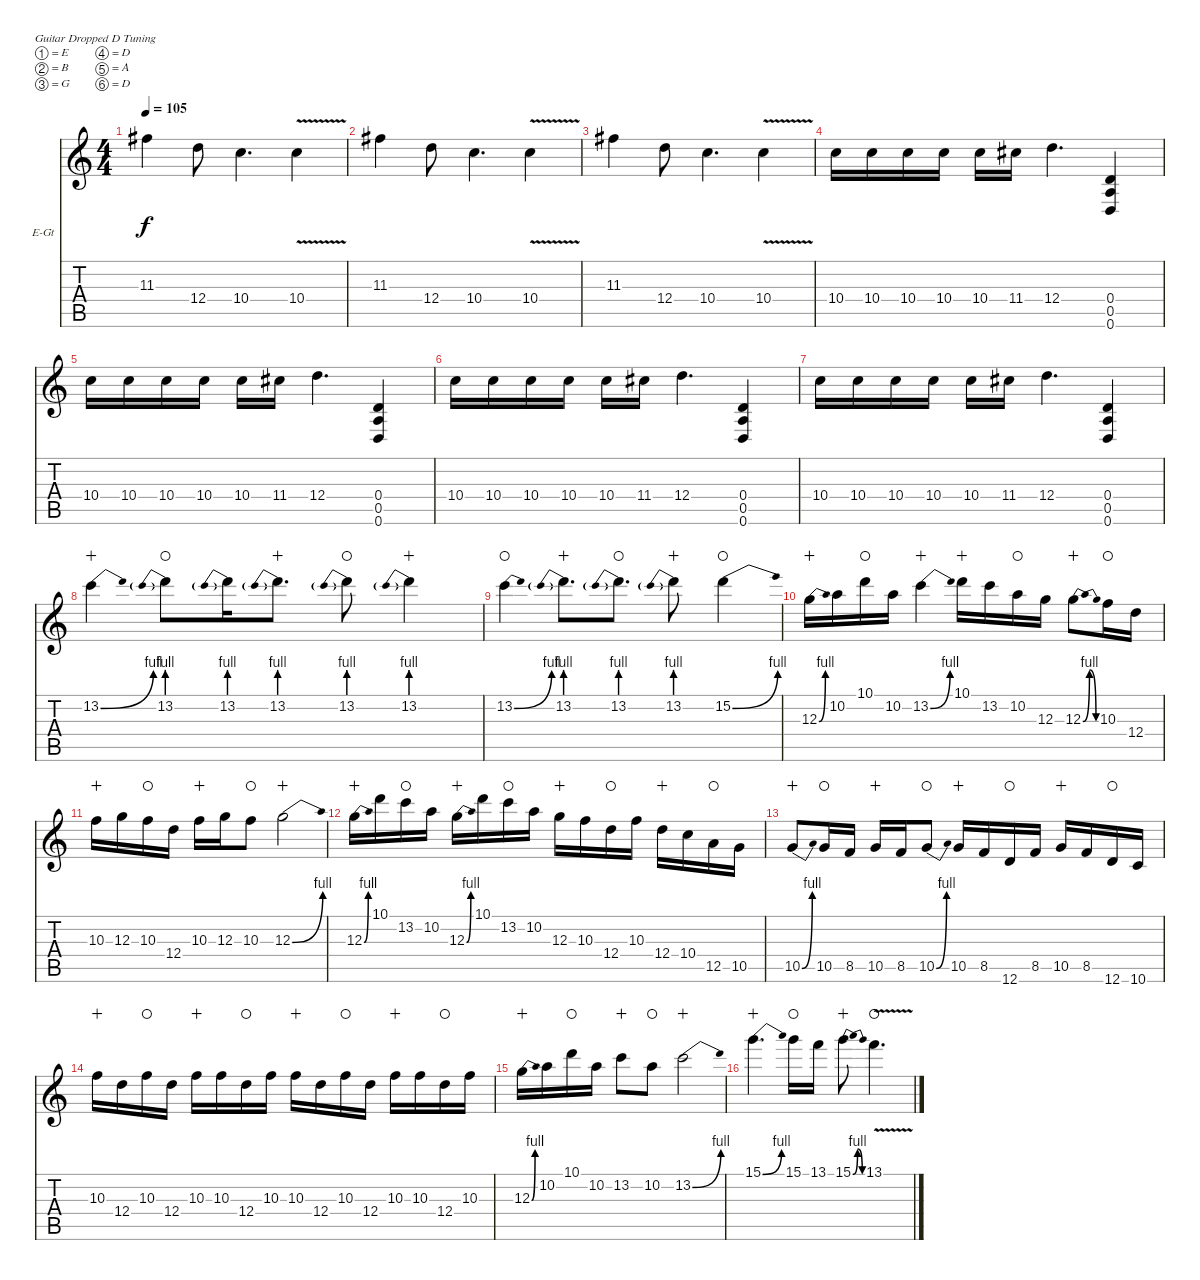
\defaultSystemsLayout 4
\bracketExtendMode nobrackets
\firstSystemTrackNameOrientation horizontal
\otherSystemsTrackNameOrientation horizontal
\track ("Mike McCready (Drop D)" "E-Gt") {instrument overdrivenguitar}
\staff {score tabs}
\tuning (E4 B3 G3 D3 A2 D2)
\ts (4 4)
\tempo 105
\clef g2
\scale
0.25
\ks c
11.3.4{dy f} 12.4.8 10.4.4{d} 10.4{v}.4 |
\scale
0.25 11.3.4 12.4.8 10.4.4{d} 10.4{v}.4 |
\scale
0.25 11.3.4 12.4.8 10.4.4{d} 10.4{v}.4 |
\scale
0.25 10.4.16 10.4.16 10.4.16 10.4.16 10.4.16 11.4.16 12.4.4{d} (0.4 0.5 0.6).4 |
\scale
0.25 10.4.16 10.4.16 10.4.16 10.4.16 10.4.16 11.4.16 12.4.4{d} (0.4 0.5 0.6).4 |
\scale
0.25 10.4.16 10.4.16 10.4.16 10.4.16 10.4.16 11.4.16 12.4.4{d} (0.4 0.5 0.6).4 |
\scale
0.25 10.4.16 10.4.16 10.4.16 10.4.16 10.4.16 11.4.16 12.4.4{d} (0.4 0.5 0.6).4 |
\scale
0.25 13.2{be (bend 0 0 60 4)}.4{wahc} 13.2{be (prebend 0 4 60 4)}.8{waho} 13.2{be (prebend 0 4 60 4)}.16 13.2{be (prebend 0 4 60 4)}.8{d wahc} 13.2{be (prebend 0 4 60 4)}.8{waho} 13.2{be (prebend 0 4 60 4)}.4{wahc} |
\scale
0.25 13.2{be (bend 0 0 60 4)}.4{waho} 13.2{be (prebend 0 4 60 4)}.8{d wahc} 13.2{be (prebend 0 4 60 4)}.8{d waho} 13.2{be (prebend 0 4 60 4)}.8{wahc} 15.2{be (bend 0 0 60 4)}.4{waho} |
\scale
0.25 12.3{be (bend 0 0 60 4)}.16{wahc} 10.2.16 10.1.16{waho} 10.2.16 13.2{be (bend 0 0 60 4)}.4{wahc} 10.1.16{wahc} 13.2.16 10.2.16{waho} 12.3.16 12.3{be (bendrelease 0 0 30 4 30 4 60 0)}.8{wahc} 10.3.16{waho} 12.4.16 |
\scale
0.25 10.3.16{wahc} 12.3.16 10.3.16{waho} 12.4.16 10.3.16{wahc} 12.3.16 10.3.8{waho} 12.3{be (bend 0 0 60 4)}.2{wahc} |
\scale
0.25 12.3{be (bend 0 0 60 4)}.16{wahc} 10.1.16 13.2.16{waho} 10.2.16 12.3{be (bend 0 0 60 4)}.16{wahc} 10.1.16 13.2.16{waho} 10.2.16 12.3.16{wahc} 10.3.16 12.4.16{waho} 10.3.16 12.4.16{wahc} 10.4.16 12.5.16{waho} 10.5.16 |
\scale
0.25 10.5{be (bend 0 0 60 4)}.8{wahc} 10.5.16{waho} 8.5.16 10.5.16{wahc} 8.5.16 10.5{be (bend 0 0 60 4)}.8{waho} 10.5.16{wahc} 8.5.16 12.6.16{waho} 8.5.16 10.5.16{wahc} 8.5.16 12.6.16{waho} 10.6.16 |
\scale
0.25 10.3.16{wahc} 12.4.16 10.3.16{waho} 12.4.16 10.3.16{wahc} 10.3.16 12.4.16{waho} 10.3.16 10.3.16{wahc} 12.4.16 10.3.16{waho} 12.4.16 10.3.16{wahc} 10.3.16 12.4.16{waho} 10.3.16 |
\scale
0.25 12.3{be (bend 0 0 60 4)}.16{wahc} 10.2.16 10.1.16{waho} 10.2.16 13.2.8{wahc} 10.2.8{waho} 13.2{be (bend 0 0 60 4)}.2{wahc} |
\scale
0.25 15.1{be (bend 0 0 60 4)}.4{d wahc} 15.1.16{waho} 13.1.16 15.1{be (bendrelease 0 0 30 4 30 4 60 0)}.8{wahc} 13.1{v}.4{d waho}
